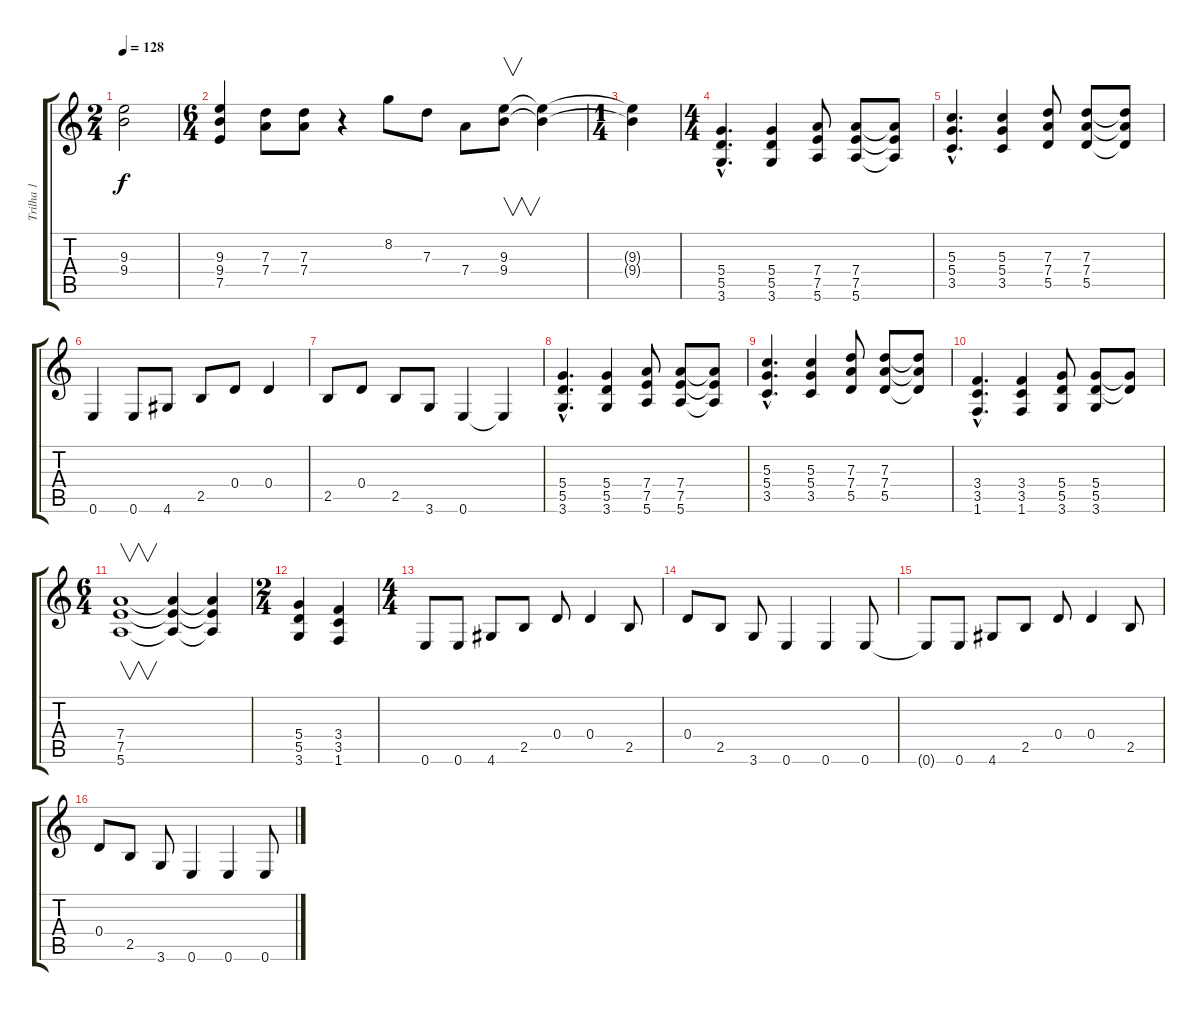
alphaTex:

\track ("Trilha 1" "Trilha 1") {instrument overdrivenguitar}
\staff {score tabs}
\tuning (E4 B3 G3 D3 A2 E2) {hide}
\ts (2 4)
\tempo 128
\clef g2
\ks c
(9.3{t} 9.4{t}).2{dy f} |
\ts (6 4)
(9.3 9.4 7.5).4 (7.3 7.4).8 (7.3 7.4).8 r.4 8.2.8 7.3.8 7.4.8 (9.3 9.4).8{v} (9.3{t} 9.4{t}).4 |
\ts (1 4)
(9.3{t} 9.4{t}).4 |
\ts (4 4)
(5.4{hac} 5.5{hac} 3.6{hac}).4{d} (5.4 5.5 3.6).4 (7.4 7.5 5.6).8 (7.4 7.5 5.6).8 (7.4{t} 7.5{t} 5.6{t}).8 |
(5.3{hac} 5.4{hac} 3.5{hac}).4{d} (5.3 5.4 3.5).4 (7.3 7.4 5.5).8 (7.3 7.4 5.5).8 (7.3{t} 7.4{t} 5.5{t}).8 |
0.6.4 0.6.8 4.6.8 2.5.8 0.4.8 0.4.4 |
2.5.8 0.4.8 2.5.8 3.6.8 0.6.4 0.6{t}.4 |
(5.4{hac} 5.5{hac} 3.6{hac}).4{d} (5.4 5.5 3.6).4 (7.4 7.5 5.6).8 (7.4 7.5 5.6).8 (7.4{t} 7.5{t} 5.6{t}).8 |
(5.3{hac} 5.4{hac} 3.5{hac}).4{d} (5.3 5.4 3.5).4 (7.3 7.4 5.5).8 (7.3 7.4 5.5).8 (7.3{t} 7.4{t} 5.5{t}).8 |
(3.4{hac} 3.5{hac} 1.6{hac}).4{d} (3.4 3.5 1.6).4 (5.4 5.5 3.6).8 (5.4 5.5 3.6).8 (5.4{t} 5.5{t}).8 |
\ts (6 4)
(7.4 7.5 5.6).1{v} (7.4{t} 7.5{t} 5.6{t}).4 (7.4{t} 7.5{t} 5.6{t}).4 |
\ts (2 4)
(5.4 5.5 3.6).4 (3.4 3.5 1.6).4 |
\ts (4 4)
0.6.8 0.6.8 4.6.8 2.5.8 0.4.8 0.4.4 2.5.8 |
0.4.8 2.5.8 3.6.8 0.6.4 0.6.4 0.6.8 |
0.6{t}.8 0.6.8 4.6.8 2.5.8 0.4.8 0.4.4 2.5.8 |
0.4.8 2.5.8 3.6.8 0.6.4 0.6.4 0.6.8
